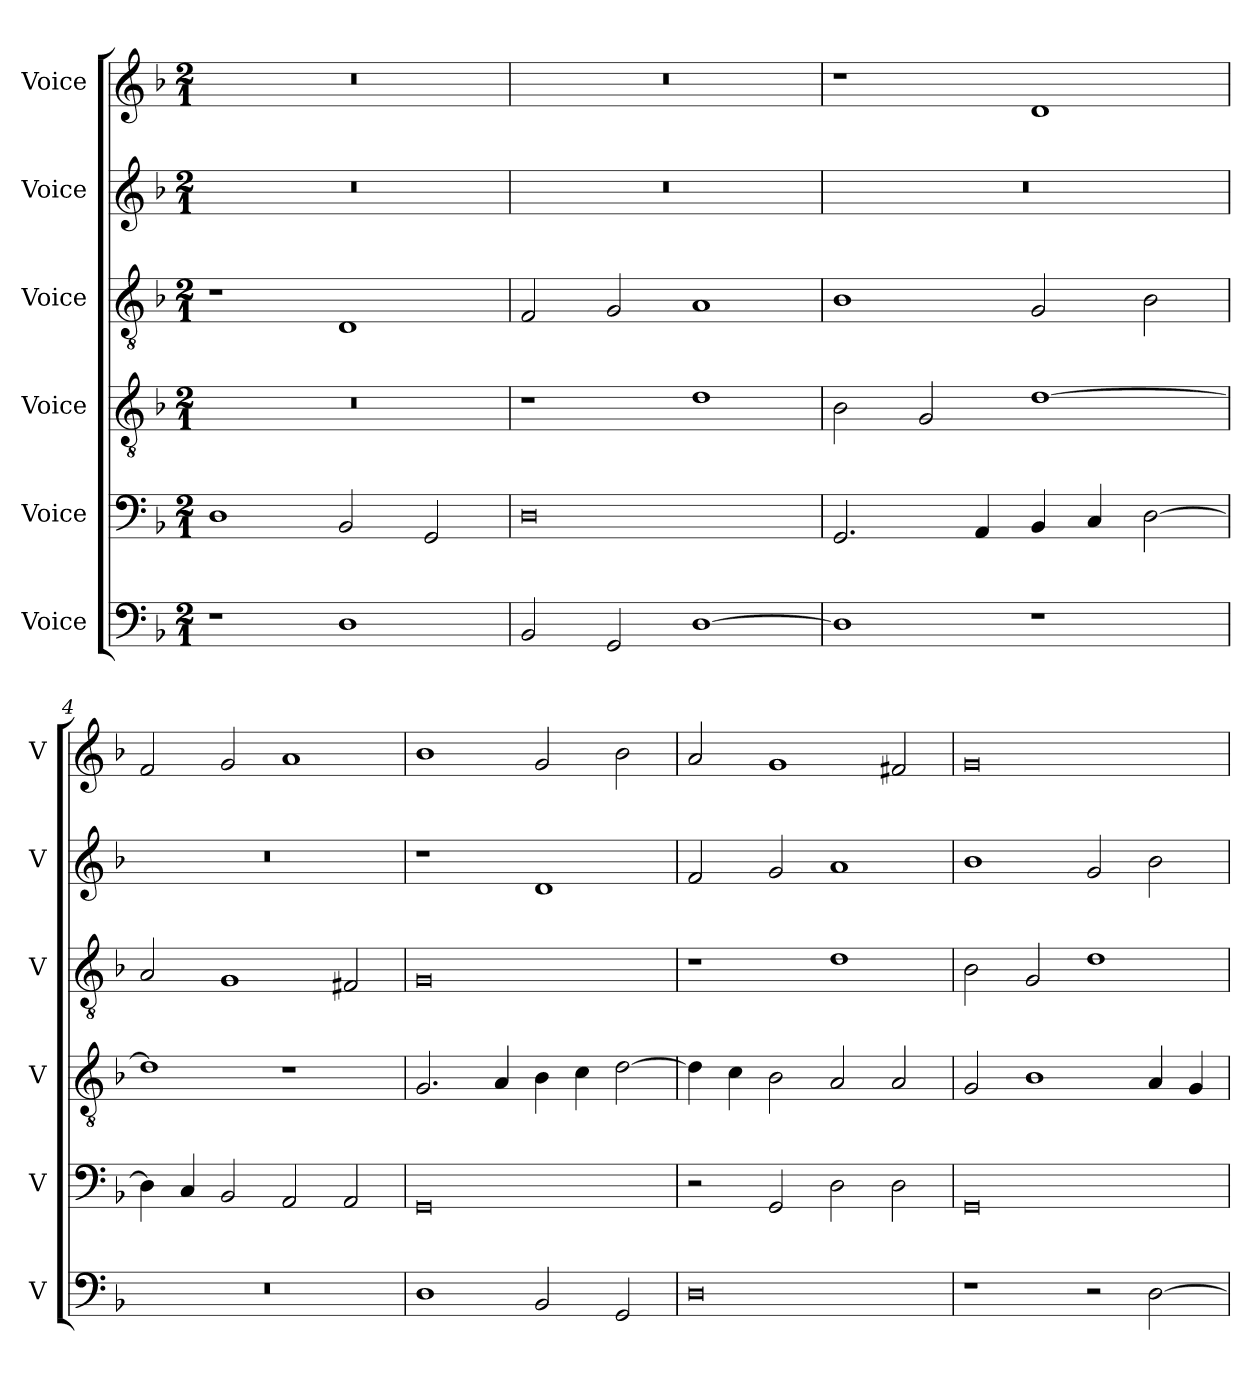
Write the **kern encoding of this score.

**kern	**kern	**kern	**kern	**kern	**kern
*part6	*part5	*part4	*part3	*part2	*part1
*staff6	*staff5	*staff4	*staff3	*staff2	*staff1
*I"Voice	*I"Voice	*I"Voice	*I"Voice	*I"Voice	*I"Voice
*I'V	*I'V	*I'V	*I'V	*I'V	*I'V
*clefF4	*clefF4	*clefGv2	*clefGv2	*clefG2	*clefG2
*k[b-]	*k[b-]	*k[b-]	*k[b-]	*k[b-]	*k[b-]
*M2/1	*M2/1	*M2/1	*M2/1	*M2/1	*M2/1
=1	=1	=1	=1	=1	=1
1r	1D	0r	1r	0r	0r
1D	2BB-/	.	1D	.	.
.	2GG/	.	.	.	.
=2	=2	=2	=2	=2	=2
2BB-/	0D	1r	2F/	0r	0r
2GG/	.	.	2G/	.	.
[1D	.	1d	1A	.	.
=3	=3	=3	=3	=3	=3
1D]	2.GG/	2B-\	1B-	0r	1r
.	.	2G/	.	.	.
.	4AA/	.	.	.	.
1r	4BB-/	[1d	2G/	.	1d
.	4C/	.	.	.	.
.	[2D\	.	2B-\	.	.
!!LO:LB:g=z
=4	=4	=4	=4	=4	=4
0r	4D\]	1d]	2A/	0r	2f/
.	4C/	.	.	.	.
.	2BB-/	.	1G	.	2g/
.	2AA/	1r	.	.	1a
.	2AA/	.	2F#X/	.	.
=5	=5	=5	=5	=5	=5
1D	0GG	2.G/	0G	1r	1b-
.	.	4A/	.	.	.
2BB-/	.	4B-\	.	1d	2g/
.	.	4c\	.	.	.
2GG/	.	[2d\	.	.	2b-\
=6	=6	=6	=6	=6	=6
0D	2r	4d\]	1r	2f/	2a/
.	.	4c\	.	.	.
.	2GG/	2B-\	.	2g/	1g
.	2D\	2A/	1d	1a	.
.	2D\	2A/	.	.	2f#X/
!!LO:PB:g=z
=7	=7	=7	=7	=7	=7
1r	0GG	2G/	2B-\	1b-	0g
.	.	1B-	2G/	.	.
2r	.	.	1d	2g/	.
[2D\	.	4A/	.	2b-\	.
.	.	4G/	.	.	.
=	=	=	=	=	=
*-	*-	*-	*-	*-	*-
